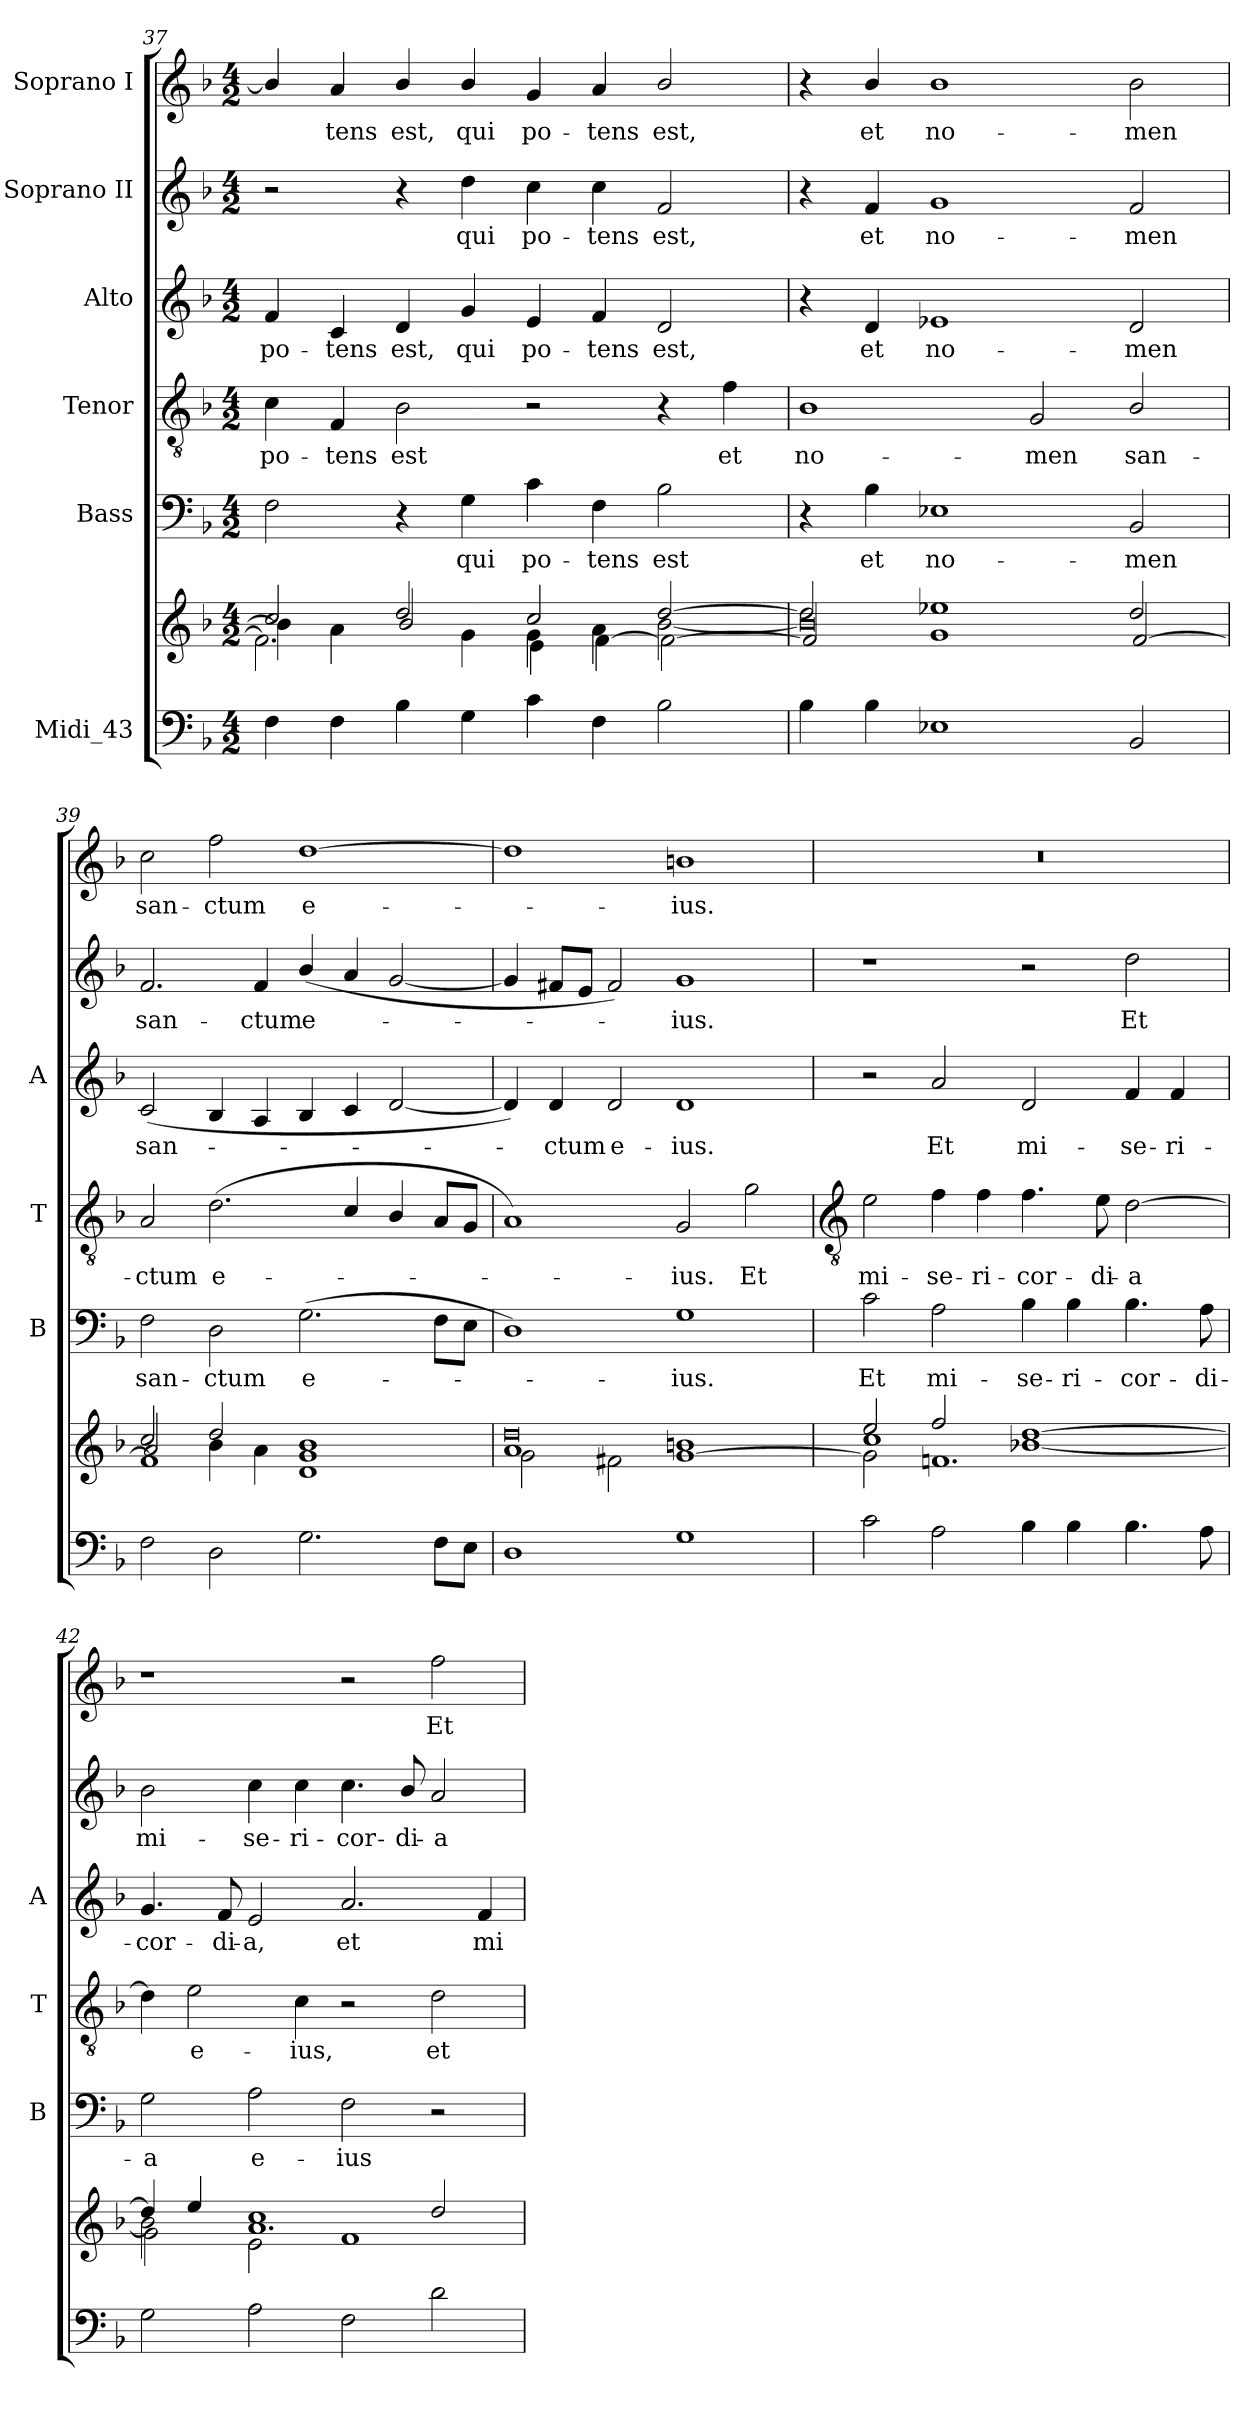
**kern	**kern	**kern	**text	**kern	**text	**kern	**text	**kern	**text	**kern	**text
*part6	*part6	*part5	*part5	*part4	*part4	*part3	*part3	*part2	*part2	*part1	*part1
*staff7	*staff6	*staff5	*staff5	*staff4	*staff4	*staff3	*staff3	*staff2	*staff2	*staff1	*staff1
*I"Midi_43	*	*I"Bass	*	*I"Tenor	*	*I"Alto	*	*I"Soprano II	*	*I"Soprano I	*
*	*	*I'B	*	*I'T	*	*I'A	*	*	*	*	*
!!LO:LB:g=z
*clefF4	*clefG2	*clefF4	*	*clefGv2	*	*clefG2	*	*clefG2	*	*clefG2	*
*k[b-]	*k[b-]	*k[b-]	*	*k[b-]	*	*k[b-]	*	*k[b-]	*	*k[b-]	*
*F:	*F:	*F:	*	*F:	*	*F:	*	*F:	*	*F:	*
*M4/2	*M4/2	*M4/2	*	*M4/2	*	*M4/2	*	*M4/2	*	*M4/2	*
=37	=37	=37	=37	=37	=37	=37	=37	=37	=37	=37	=37
*	*^	*	*	*	*	*	*	*	*	*	*
*	*	*^	*	*	*	*	*	*	*	*	*	*
!	!	!	!	!	!	!	!LO:LY:b	!	!LO:LY:b	!	!	!	!
4F	2cc/	4b-\]	2.f\]	2F	.	4c	po-	4f	po-	2r	.	4b-/]	.
!	!	!	!	!	!	!	!LO:LY:b	!	!LO:LY:b	!	!	!	!LO:LY:b
4F	.	4a\	.	.	.	4F	-tens	4c	-tens	.	.	4a	tens
!	!	!	!	!	!	!	!LO:LY:b	!	!LO:LY:b	!	!	!	!LO:LY:b
4B-	2dd/	2b-/	.	4r	.	2B-	est	4d	est,	4r	.	4b-/	est,
!	!	!	!	!	!LO:LY:b	!	!	!	!LO:LY:b	!	!LO:LY:b	!	!LO:LY:b
4G	.	.	4g\	4G	qui	.	.	4g	qui	4dd	qui	4b-/	qui
!	!	!	!	!	!LO:LY:b	!	!	!	!LO:LY:b	!	!LO:LY:b	!	!LO:LY:b
4c	2cc/	4g	4e\	4c	po-	2r	.	4e	po-	4cc	po-	4g	po-
!	!	!	!	!	!LO:LY:b	!	!	!	!LO:LY:b	!	!LO:LY:b	!	!LO:LY:b
4F	.	4a	[4f\	4F	-tens	.	.	4f	-tens	4cc	-tens	4a	-tens
!	!	!	!	!	!LO:LY:b	!	!	!	!LO:LY:b	!	!LO:LY:b	!	!LO:LY:b
2B-	[2dd/	[2b-\	2f\_	2B-	est	4r	.	2d	est,	2f	est,	2b-/	est,
!	!	!	!	!	!	!	!LO:LY:b	!	!	!	!	!	!
.	.	.	.	.	.	4f	et	.	.	.	.	.	.
=38	=38	=38	=38	=38	=38	=38	=38	=38	=38	=38	=38	=38	=38
!	!	!	!	!	!	!	!LO:LY:b	!	!	!	!	!	!
4B-	2dd/]	0b-\]	2f/]	4r	.	1B-	no-	4r	.	4r	.	4r	.
!	!	!	!	!	!LO:LY:b	!	!	!	!LO:LY:b	!	!LO:LY:b	!	!LO:LY:b
4B-	.	.	.	4B-	et	.	.	4d	et	4f	et	4b-/	et
!	!	!	!	!	!LO:LY:b	!	!	!	!LO:LY:b	!	!LO:LY:b	!	!LO:LY:b
1E-X	1ee-X/	.	1g/	1E-X	no-	.	.	1e-X	no-	1g	no-	1b-	no-
!	!	!	!	!	!	!	!LO:LY:b	!	!	!	!	!	!
.	.	.	.	.	.	2G	-men	.	.	.	.	.	.
!	!	!	!	!	!LO:LY:b	!	!LO:LY:b	!	!LO:LY:b	!	!LO:LY:b	!	!LO:LY:b
2BB-	2dd/	.	[2f/	2BB-	-men	2B-/	san-	2d	-men	2f	-men	2b-	-men
=39	=39	=39	=39	=39	=39	=39	=39	=39	=39	=39	=39	=39	=39
!	!	!	!	!	!LO:LY:b	!	!LO:LY:b	!	!LO:LY:b	!	!LO:LY:b	!	!LO:LY:b
2F	2cc/	2a/	1f\]	2F	san-	2A	-ctum	(<2c	san-	2.f	san-	2cc	san-
!	!	!	!	!	!LO:LY:b	!	!LO:LY:b	!	!	!	!	!	!LO:LY:b
2D	2dd/	4b-\	.	2D	-ctum	(<2.d	e-	4B-	.	.	.	2ff	-ctum
!	!	!	!	!	!	!	!	!	!	!	!LO:LY:b	!	!
.	.	4a\	.	.	.	.	.	4A	.	4f	-ctum	.	.
!	!	!	!	!	!LO:LY:b	!	!	!	!	!	!LO:LY:b	!	!LO:LY:b
2.G	1b-/	1g/	1d/	(>2.G	e-	.	.	4B-	.	(<4b-/	e-	[1dd	e-
.	.	.	.	.	.	4c/	.	4c	.	4a	.	.	.
.	.	.	.	.	.	4B-/	.	[2d	.	[2g	.	.	.
8FL	.	.	.	8FL	.	8AL	.	.	.	.	.	.	.
8EJ	.	.	.	8EJ	.	8GJ	.	.	.	.	.	.	.
=40	=40	=40	=40	=40	=40	=40	=40	=40	=40	=40	=40	=40	=40
1D	0dd/	1a\	2g\	1D)	.	1A)	.	4d])	.	4g]	.	1dd]	.
!	!	!	!	!	!	!	!	!	!LO:LY:b	!	!	!	!
.	.	.	.	.	.	.	.	4d	ctum	8f#XL	.	.	.
.	.	.	.	.	.	.	.	.	.	8eJ	.	.	.
!	!	!	!	!	!	!	!	!	!LO:LY:b	!	!	!	!
.	.	.	2f#X\	.	.	.	.	2d	e-	2f#)	.	.	.
!	!	!	!	!	!LO:LY:b	!	!LO:LY:b	!	!LO:LY:b	!	!LO:LY:b	!	!LO:LY:b
1G	.	1bn\	[1g\	1G	ius.	2G	ius.	1d	-ius.	1g	ius.	1bn	ius.
!	!	!	!	!	!	!	!LO:LY:b	!	!	!	!	!	!
.	.	.	.	.	.	2g	Et	.	.	.	.	.	.
!!LO:LB:g=z
=41	=41	=41	=41	=41	=41	=41	=41	=41	=41	=41	=41	=41	=41
*	*	*	*	*	*	*clefGv2	*	*	*	*	*	*	*
!	!	!	!	!	!LO:LY:b	!	!LO:LY:b	!	!	!	!	!	!
2c	2ee/	1cc\	2g\]	2c	Et	2e	mi-	2r	.	1r	.	0r	.
!	!	!	!	!	!LO:LY:b	!	!LO:LY:b	!	!LO:LY:b	!	!	!	!
2A	2ff/	.	1.fn\	2A	mi-	4f	-se-	2a	Et	.	.	.	.
!	!	!	!	!	!	!	!LO:LY:b	!	!	!	!	!	!
.	.	.	.	.	.	4f	-ri-	.	.	.	.	.	.
!	!	!	!	!	!LO:LY:b	!	!LO:LY:b	!	!LO:LY:b	!	!	!	!
4B-	[1dd/	[1b-X/	.	4B-	-se-	4.f	-cor-	2d	mi-	2r	.	.	.
!	!	!	!	!	!LO:LY:b	!	!	!	!	!	!	!	!
4B-	.	.	.	4B-	-ri-	.	.	.	.	.	.	.	.
!	!	!	!	!	!	!	!LO:LY:b	!	!	!	!	!	!
.	.	.	.	.	.	8e	-di-	.	.	.	.	.	.
!	!	!	!	!	!LO:LY:b	!	!LO:LY:b	!	!LO:LY:b	!	!LO:LY:b	!	!
4.B-	.	.	.	4.B-	-cor-	[2d	-a	4f	-se-	2dd	Et	.	.
!	!	!	!	!	!	!	!	!	!LO:LY:b	!	!	!	!
.	.	.	.	.	.	.	.	4f	-ri-	.	.	.	.
!	!	!	!	!	!LO:LY:b	!	!	!	!	!	!	!	!
8A	.	.	.	8A	-di-	.	.	.	.	.	.	.	.
=42	=42	=42	=42	=42	=42	=42	=42	=42	=42	=42	=42	=42	=42
!	!	!	!	!	!LO:LY:b	!	!	!	!LO:LY:b	!	!LO:LY:b	!	!
2G	4dd/]	2b-\]	2g\	2G	-a	4d]	.	4.g	-cor-	2b-	mi-	1r	.
!	!	!	!	!	!	!	!LO:LY:b	!	!	!	!	!	!
.	4ee/	.	.	.	.	2e	e-	.	.	.	.	.	.
!	!	!	!	!	!	!	!	!	!LO:LY:b	!	!	!	!
.	.	.	.	.	.	.	.	8f	-di-	.	.	.	.
!	!	!	!	!	!LO:LY:b	!	!	!	!LO:LY:b	!	!LO:LY:b	!	!
2A	1cc/	1.a\	2e\	2A	e-	.	.	2e	-a,	4cc	-se-	.	.
!	!	!	!	!	!	!	!LO:LY:b	!	!	!	!LO:LY:b	!	!
.	.	.	.	.	.	4c	-ius,	.	.	4cc	-ri-	.	.
!	!	!	!	!	!LO:LY:b	!	!	!	!LO:LY:b	!	!LO:LY:b	!	!
2F	.	.	1f\	2F	-ius	2r	.	2.a	et	4.cc	-cor-	2r	.
!	!	!	!	!	!	!	!	!	!	!	!LO:LY:b	!	!
.	.	.	.	.	.	.	.	.	.	8b-/	-di-	.	.
!	!	!	!	!	!	!	!LO:LY:b	!	!	!	!LO:LY:b	!	!LO:LY:b
2d	2dd/	.	.	2r	.	2d	et	.	.	2a	-a	2ff	Et
!	!	!	!	!	!	!	!	!	!LO:LY:b	!	!	!	!
.	.	.	.	.	.	.	.	4f	mi-	.	.	.	.
*	*v	*v	*v	*	*	*	*	*	*	*	*	*	*
=	=	=	=	=	=	=	=	=	=	=	=
*-	*-	*-	*-	*-	*-	*-	*-	*-	*-	*-	*-
